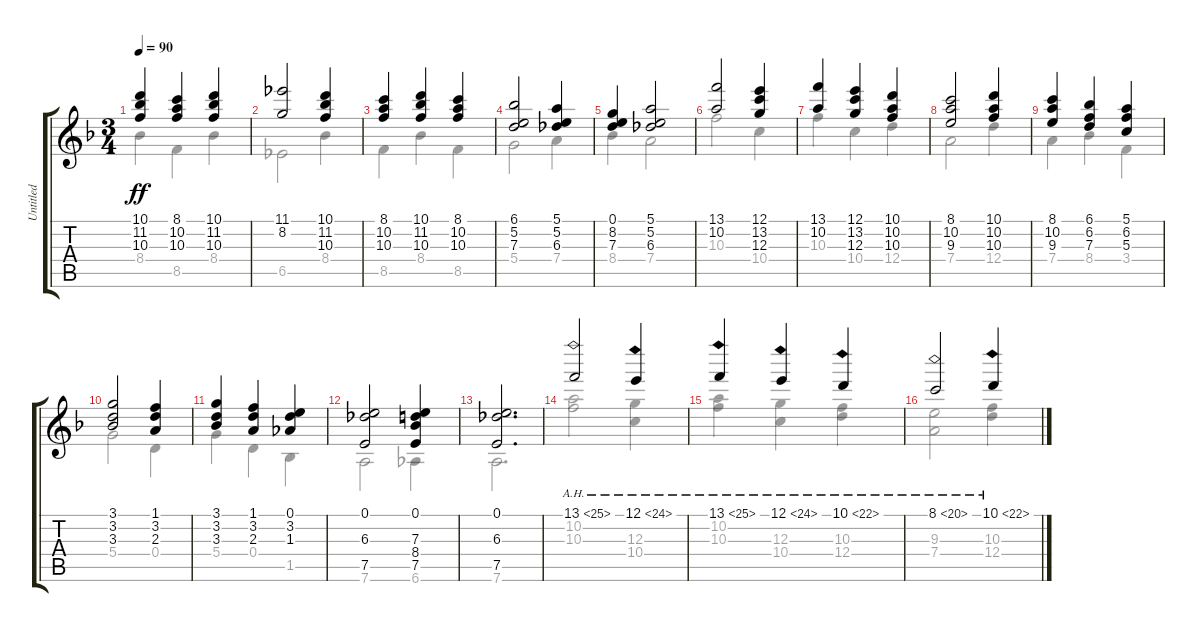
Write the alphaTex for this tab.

\track ("Untitled" "Untitled") {instrument acousticguitarnylon}
\staff {score tabs}
\tuning (E4 B3 G3 D3 A2 D2) {hide}
\voice
\ts (3 4)
\tempo 90
\clef g2
\ks f
(10.1 11.2 10.3).4{dy ff} (8.1 10.2 10.3).4 (10.1 11.2 10.3).4 |
(11.1 8.2).2 (10.1 11.2 10.3).4 |
(8.1 10.2 10.3).4 (10.1 11.2 10.3).4 (8.1 10.2 10.3).4 |
(6.1 5.2 7.3).2 (5.1 5.2 6.3).4 |
(0.1 8.2 7.3).4 (5.1 5.2 6.3).2 |
(13.1 10.2).2 (12.1 13.2 12.3).4 |
(13.1 10.2).4 (12.1 13.2 12.3).4 (10.1 10.2 10.3).4 |
(8.1 10.2 9.3).2 (10.1 10.2 10.3).4 |
(8.1 10.2 9.3).4 (6.1 6.2 7.3).4 (5.1 6.2 5.3).4 |
(3.1 3.2 3.3).2 (1.1 3.2 2.3).4 |
(3.1 3.2 3.3).4 (1.1 3.2 2.3).4 (0.1 3.2 1.3).4 |
(0.1 6.3 7.5).2 (0.1 7.3 8.4 7.5).4 |
(0.1 6.3 7.5).2{d} |
13.1{ah 12}.2 12.1{ah 12}.4 |
13.1{ah 12}.4 12.1{ah 12}.4 10.1{ah 12}.4 |
8.1{ah 12}.2 10.1{ah 12}.4
\voice
\clef g2
\ottava regular
\simile none
\ks f
8.4.4{dy ff} 8.5.4 8.4.4 |
6.5.2 8.4.4 |
8.5.4 8.4.4 8.5.4 |
5.4.2 7.4.4 |
8.4.4 7.4.2 |
10.3.2 10.4.4 |
10.3.4 10.4.4 12.4.4 |
7.4.2 12.4.4 |
7.4.4 8.4.4 3.4.4 |
5.4.2 0.4.4 |
5.4.4 0.4.4 1.5.4 |
7.6.2 6.6.4 |
7.6.2{d} |
(10.2 10.3).2 (12.3 10.4).4 |
(10.2 10.3).4 (12.3 10.4).4 (10.3 12.4).4 |
(9.3 7.4).2 (10.3 12.4).4
